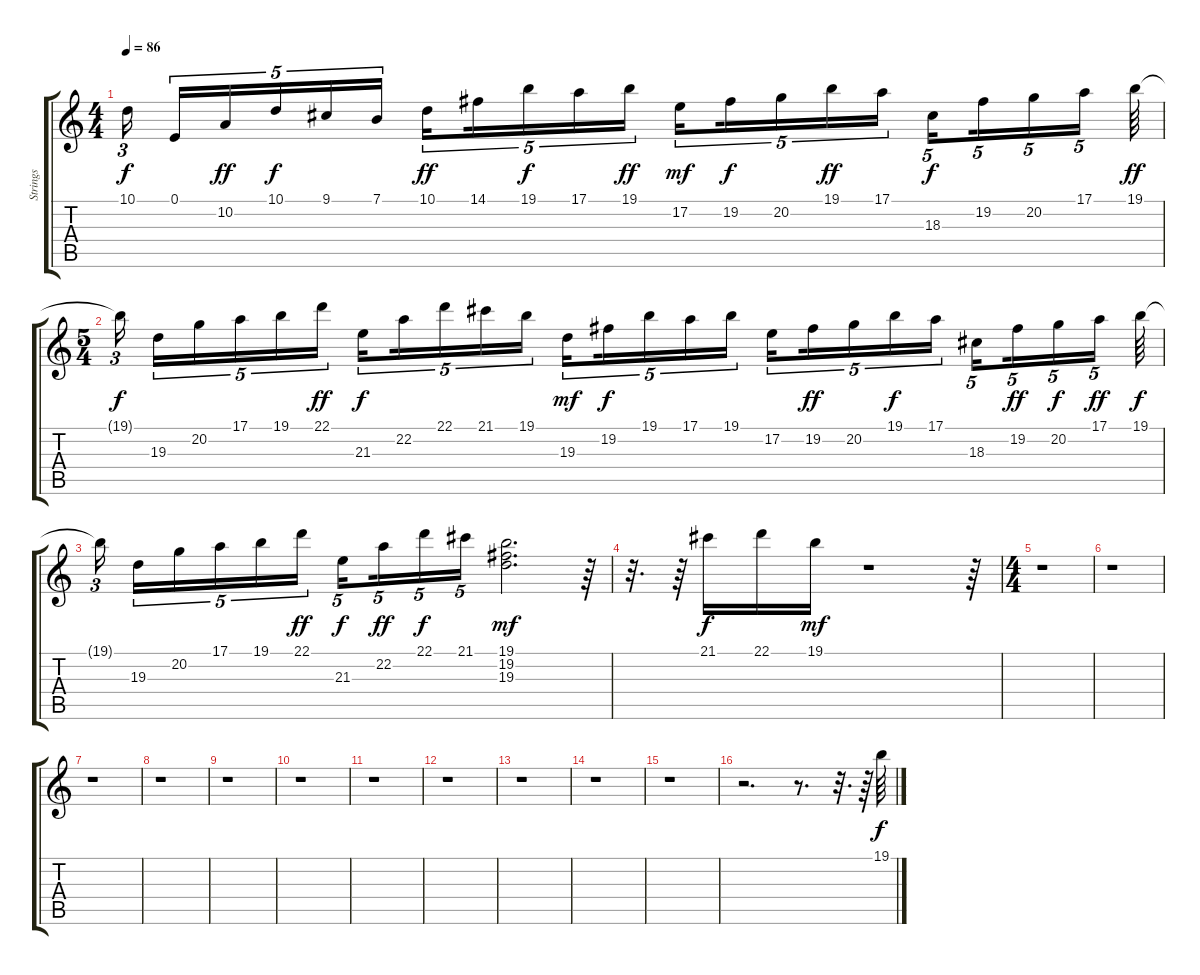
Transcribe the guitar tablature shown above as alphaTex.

\track ("Strings" "Strings") {instrument stringensemble1}
\staff {score tabs}
\tuning (E4 B3 G3 D3 A2 E2) {hide}
\ts (4 4)
\tempo 86
\clef g2
\ks c
10.1{t}.16{tu (3 2) dy f} 0.1.16{tu (5 4)} 10.2.16{tu (5 4) dy ff} 10.1.16{tu (5 4) dy f} 9.1.16{tu (5 4)} 7.1.16{tu (5 4)} 10.1.16{tu (5 4) dy ff beam splitsecondary} 14.1.16{tu (5 4)} 19.1.16{tu (5 4) dy f} 17.1.16{tu (5 4)} 19.1.16{tu (5 4) dy ff} 17.2.16{tu (5 4) dy mf beam splitsecondary} 19.2.16{tu (5 4) dy f} 20.2.16{tu (5 4)} 19.1.16{tu (5 4) dy ff} 17.1.16{tu (5 4)} 18.3.16{tu (5 4) dy f beam splitsecondary} 19.2.16{tu (5 4)} 20.2.16{tu (5 4)} 17.1.16{tu (5 4) beam splitsecondary} 19.1.64{dy ff} |
\ts (5 4)
19.1{t}.16{tu (3 2) dy f} 19.3.16{tu (5 4)} 20.2.16{tu (5 4)} 17.1.16{tu (5 4)} 19.1.16{tu (5 4)} 22.1.16{tu (5 4) dy ff} 21.3.16{tu (5 4) dy f beam splitsecondary} 22.2.16{tu (5 4)} 22.1.16{tu (5 4)} 21.1.16{tu (5 4)} 19.1.16{tu (5 4)} 19.3.16{tu (5 4) dy mf beam splitsecondary} 19.2.16{tu (5 4) dy f} 19.1.16{tu (5 4)} 17.1.16{tu (5 4)} 19.1.16{tu (5 4)} 17.2.16{tu (5 4) beam splitsecondary} 19.2.16{tu (5 4) dy ff} 20.2.16{tu (5 4)} 19.1.16{tu (5 4) dy f} 17.1.16{tu (5 4)} 18.3.16{tu (5 4) beam splitsecondary} 19.2.16{tu (5 4) dy ff} 20.2.16{tu (5 4) dy f} 17.1.16{tu (5 4) dy ff beam splitsecondary} 19.1.64{dy f} |
19.1{t}.16{tu (3 2)} 19.3.16{tu (5 4)} 20.2.16{tu (5 4)} 17.1.16{tu (5 4)} 19.1.16{tu (5 4)} 22.1.16{tu (5 4) dy ff} 21.3.16{tu (5 4) dy f beam splitsecondary} 22.2.16{tu (5 4) dy ff} 22.1.16{tu (5 4) dy f} 21.1.16{tu (5 4)} (19.1 19.2 19.3).2{d dy mf} r.64 |
r.32{d} r.64 21.1.16{dy f} 22.1.16 19.1.16{dy mf} r.1 r.64 |
\ts (4 4)
r.1 |
r.1 |
r.1 |
r.1 |
r.1 |
r.1 |
r.1 |
r.1 |
r.1 |
r.1 |
r.1 |
r.2{d} r.8{d} r.32{d} r.64 19.1.64{dy f}
